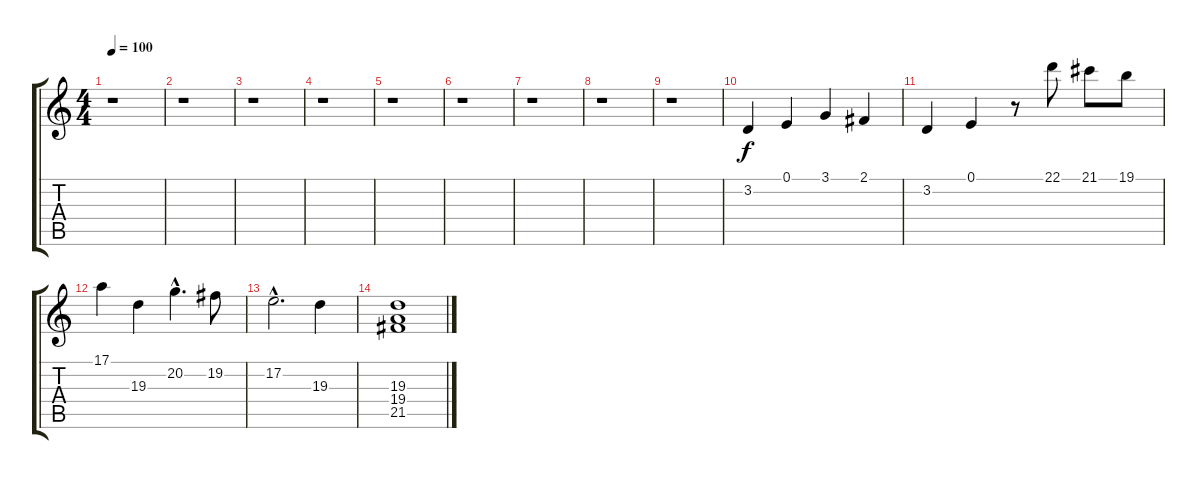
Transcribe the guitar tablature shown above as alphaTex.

\track "" {instrument acousticgrandpiano}
\staff {score tabs}
\tuning (E4 B3 G3 D3 A2 E2) {hide}
\ts (4 4)
\tempo 100
\clef g2
\ks c
r.1{dy f} |
r.1 |
r.1 |
r.1 |
r.1 |
r.1 |
r.1 |
r.1 |
r.1 |
3.2.4 0.1.4 3.1.4 2.1.4 |
3.2.4 0.1.4 r.8 22.1.8 21.1.8 19.1.8 |
17.1.4 19.3.4 20.2{hac}.4{d} 19.2.8 |
17.2{hac}.2{d} 19.3.4 |
(19.3 19.4 21.5).1
